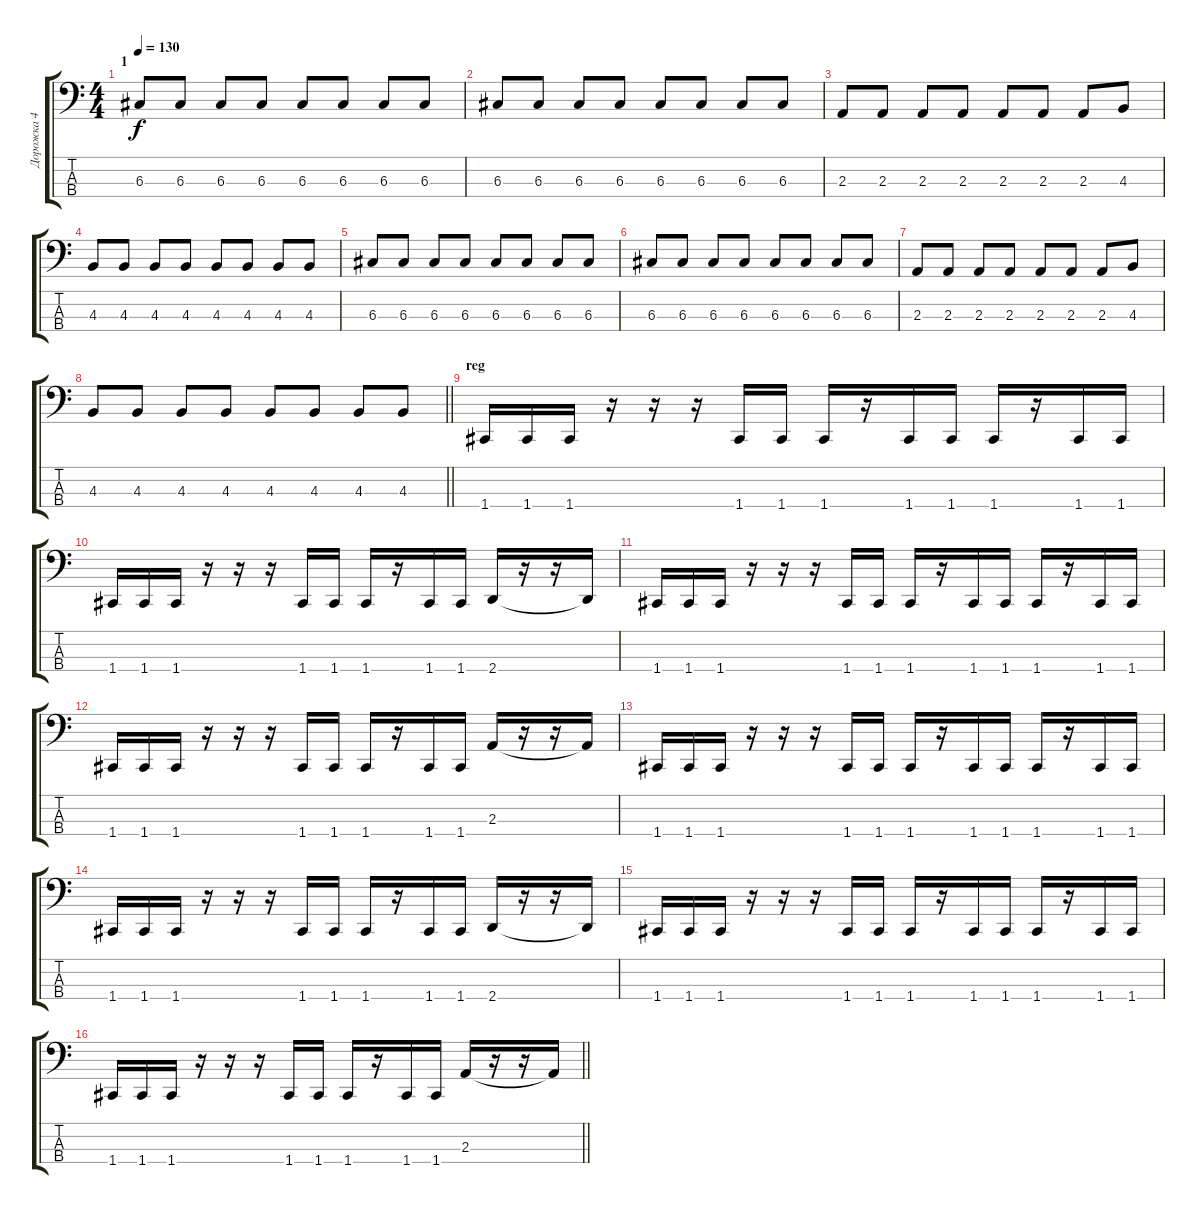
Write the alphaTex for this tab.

\track ("Дорожка 4" "Дорожка 4") {instrument electricbasspick}
\staff {score tabs}
\tuning (F2 C2 G1 C1) {hide}
\ts (4 4)
\section ("" "1")
\tempo 130
\clef f4
\ks c
6.3.8{dy f} 6.3.8 6.3.8 6.3.8 6.3.8 6.3.8 6.3.8 6.3.8 |
6.3.8 6.3.8 6.3.8 6.3.8 6.3.8 6.3.8 6.3.8 6.3.8 |
2.3.8 2.3.8 2.3.8 2.3.8 2.3.8 2.3.8 2.3.8 4.3.8 |
4.3.8 4.3.8 4.3.8 4.3.8 4.3.8 4.3.8 4.3.8 4.3.8 |
6.3.8 6.3.8 6.3.8 6.3.8 6.3.8 6.3.8 6.3.8 6.3.8 |
6.3.8 6.3.8 6.3.8 6.3.8 6.3.8 6.3.8 6.3.8 6.3.8 |
2.3.8 2.3.8 2.3.8 2.3.8 2.3.8 2.3.8 2.3.8 4.3.8 |
\barLineRight lightlight
4.3.8 4.3.8 4.3.8 4.3.8 4.3.8 4.3.8 4.3.8 4.3.8 |
\section ("" "reg")
1.4.16 1.4.16 1.4.16 r.16 r.16 r.16 1.4.16 1.4.16 1.4.16 r.16 1.4.16 1.4.16 1.4.16 r.16 1.4.16 1.4.16 |
1.4.16 1.4.16 1.4.16 r.16 r.16 r.16 1.4.16 1.4.16 1.4.16 r.16 1.4.16 1.4.16 2.4.16 r.16 r.16 2.4{t}.16 |
1.4.16 1.4.16 1.4.16 r.16 r.16 r.16 1.4.16 1.4.16 1.4.16 r.16 1.4.16 1.4.16 1.4.16 r.16 1.4.16 1.4.16 |
1.4.16 1.4.16 1.4.16 r.16 r.16 r.16 1.4.16 1.4.16 1.4.16 r.16 1.4.16 1.4.16 2.3.16 r.16 r.16 2.3{t}.16 |
1.4.16 1.4.16 1.4.16 r.16 r.16 r.16 1.4.16 1.4.16 1.4.16 r.16 1.4.16 1.4.16 1.4.16 r.16 1.4.16 1.4.16 |
1.4.16 1.4.16 1.4.16 r.16 r.16 r.16 1.4.16 1.4.16 1.4.16 r.16 1.4.16 1.4.16 2.4.16 r.16 r.16 2.4{t}.16 |
1.4.16 1.4.16 1.4.16 r.16 r.16 r.16 1.4.16 1.4.16 1.4.16 r.16 1.4.16 1.4.16 1.4.16 r.16 1.4.16 1.4.16 |
\barLineRight lightlight
1.4.16 1.4.16 1.4.16 r.16 r.16 r.16 1.4.16 1.4.16 1.4.16 r.16 1.4.16 1.4.16 2.3.16 r.16 r.16 2.3{t}.16
